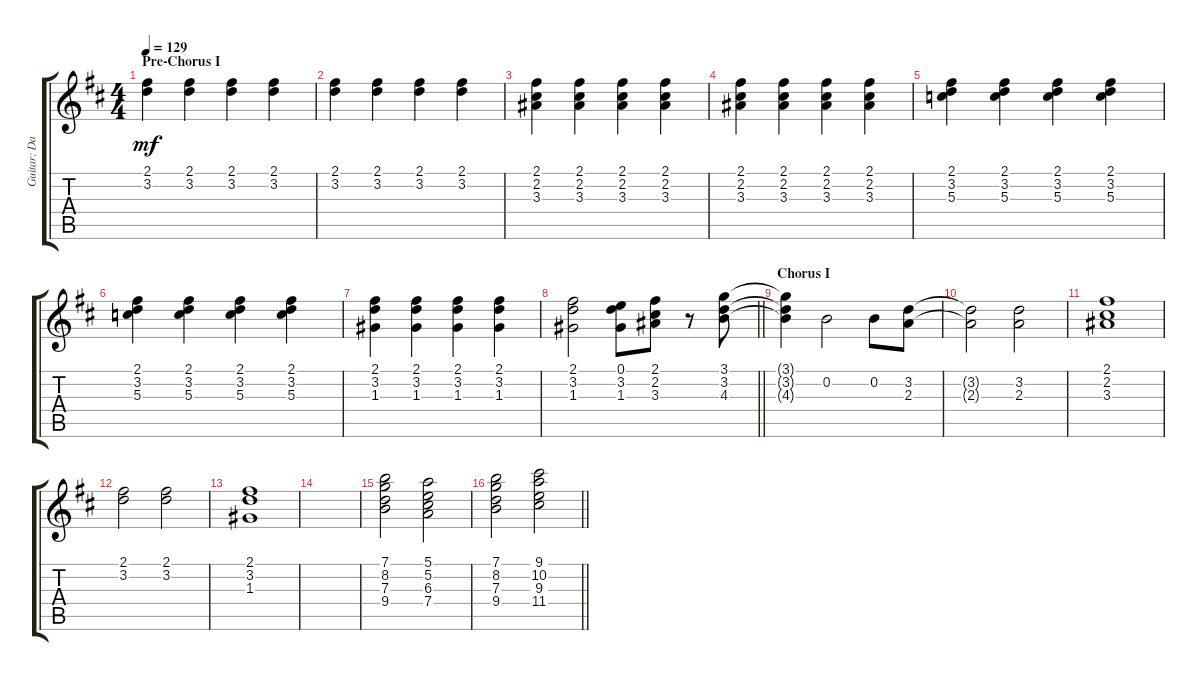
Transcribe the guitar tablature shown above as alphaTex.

\track ("Guitar: David" "Guitar: Da") {instrument acousticguitarnylon}
\staff {score tabs}
\tuning (E4 B3 G3 D3 A2 E2) {hide}
\ts (4 4)
\section ("" "Pre-Chorus I")
\tempo 129
\clef g2
\ks d
(2.1 3.2).4{dy mf} (2.1 3.2).4 (2.1 3.2).4 (2.1 3.2).4 |
(2.1 3.2).4 (2.1 3.2).4 (2.1 3.2).4 (2.1 3.2).4 |
(2.1 2.2 3.3).4 (2.1 2.2 3.3).4 (2.1 2.2 3.3).4 (2.1 2.2 3.3).4 |
(2.1 2.2 3.3).4 (2.1 2.2 3.3).4 (2.1 2.2 3.3).4 (2.1 2.2 3.3).4 |
(2.1 3.2 5.3).4 (2.1 3.2 5.3).4 (2.1 3.2 5.3).4 (2.1 3.2 5.3).4 |
(2.1 3.2 5.3).4 (2.1 3.2 5.3).4 (2.1 3.2 5.3).4 (2.1 3.2 5.3).4 |
(2.1 3.2 1.3).4 (2.1 3.2 1.3).4 (2.1 3.2 1.3).4 (2.1 3.2 1.3).4 |
\barLineRight lightlight
(2.1 3.2 1.3).2 (0.1 3.2 1.3).8 (2.1 2.2 3.3).8 r.8 (3.1 3.2 4.3).8 |
\section ("" "Chorus I")
(3.1{t} 3.2{t} 4.3{t}).4 0.2.2 0.2.8 (3.2 2.3).8 |
(3.2{t} 2.3{t}).2 (3.2 2.3).2 |
(2.1 2.2 3.3).1 |
(2.1 3.2).2 (2.1 3.2).2 |
(2.1 3.2 1.3).1 |
|
(7.1 8.2 7.3 9.4).2 (5.1 5.2 6.3 7.4).2 |
\barLineRight lightlight
(7.1 8.2 7.3 9.4).2 (9.1 10.2 9.3 11.4).2
